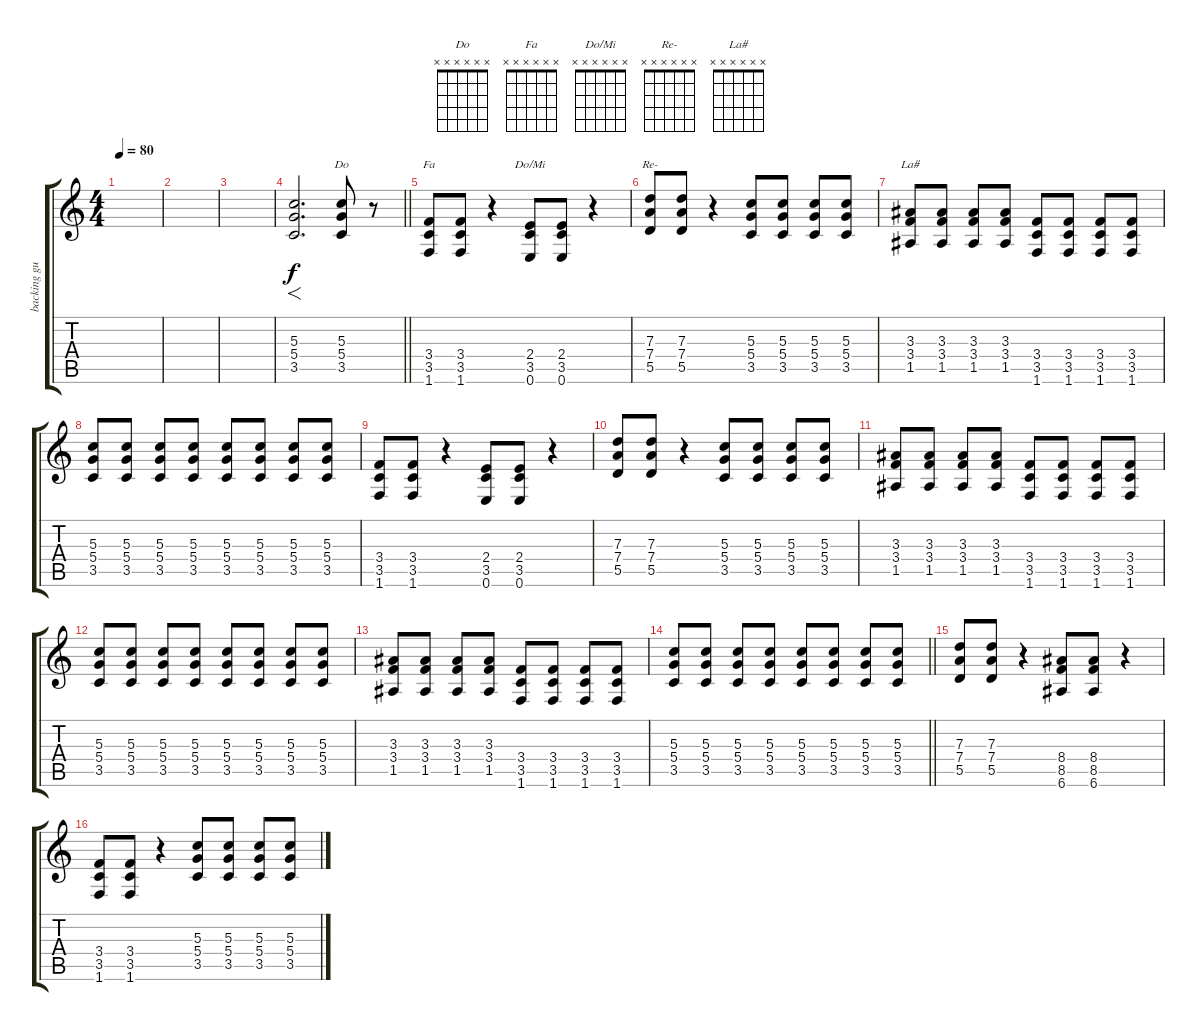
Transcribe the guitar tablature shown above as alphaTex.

\track ("backing guitar" "backing gu") {instrument distortionguitar}
\staff {score tabs}
\tuning (E4 B3 G3 D3 A2 E2) {hide}
\chord ("Do" x x x x x x)
\chord ("Fa" x x x x x x)
\chord ("Do/Mi" x x x x x x)
\chord ("Re-" x x x x x x)
\chord ("La#" x x x x x x)
\ts (4 4)
\tempo 80
\clef g2
\ks c
|
|
|
\barLineRight lightlight
(5.3 5.4 3.5).2{f d} (5.3 5.4 3.5).8{ch "Do"} r.8 |
\section ("" "")
(3.4 3.5 1.6).8{ch "Fa"} (3.4 3.5 1.6).8 r.4 (2.4 3.5 0.6).8{ch "Do/Mi"} (2.4 3.5 0.6).8 r.4 |
(7.3 7.4 5.5).8{ch "Re-"} (7.3 7.4 5.5).8 r.4 (5.3 5.4 3.5).8 (5.3 5.4 3.5).8 (5.3 5.4 3.5).8 (5.3 5.4 3.5).8 |
(3.3 3.4 1.5).8{ch "La#"} (3.3 3.4 1.5).8 (3.3 3.4 1.5).8 (3.3 3.4 1.5).8 (3.4 3.5 1.6).8 (3.4 3.5 1.6).8 (3.4 3.5 1.6).8 (3.4 3.5 1.6).8 |
(5.3 5.4 3.5).8 (5.3 5.4 3.5).8 (5.3 5.4 3.5).8 (5.3 5.4 3.5).8 (5.3 5.4 3.5).8 (5.3 5.4 3.5).8 (5.3 5.4 3.5).8 (5.3 5.4 3.5).8 |
(3.4 3.5 1.6).8 (3.4 3.5 1.6).8 r.4 (2.4 3.5 0.6).8 (2.4 3.5 0.6).8 r.4 |
(7.3 7.4 5.5).8 (7.3 7.4 5.5).8 r.4 (5.3 5.4 3.5).8 (5.3 5.4 3.5).8 (5.3 5.4 3.5).8 (5.3 5.4 3.5).8 |
(3.3 3.4 1.5).8 (3.3 3.4 1.5).8 (3.3 3.4 1.5).8 (3.3 3.4 1.5).8 (3.4 3.5 1.6).8 (3.4 3.5 1.6).8 (3.4 3.5 1.6).8 (3.4 3.5 1.6).8 |
(5.3 5.4 3.5).8 (5.3 5.4 3.5).8 (5.3 5.4 3.5).8 (5.3 5.4 3.5).8 (5.3 5.4 3.5).8 (5.3 5.4 3.5).8 (5.3 5.4 3.5).8 (5.3 5.4 3.5).8 |
(3.3 3.4 1.5).8 (3.3 3.4 1.5).8 (3.3 3.4 1.5).8 (3.3 3.4 1.5).8 (3.4 3.5 1.6).8 (3.4 3.5 1.6).8 (3.4 3.5 1.6).8 (3.4 3.5 1.6).8 |
\barLineRight lightlight
(5.3 5.4 3.5).8 (5.3 5.4 3.5).8 (5.3 5.4 3.5).8 (5.3 5.4 3.5).8 (5.3 5.4 3.5).8 (5.3 5.4 3.5).8 (5.3 5.4 3.5).8 (5.3 5.4 3.5).8 |
\section ("" "")
(7.3 7.4 5.5).8 (7.3 7.4 5.5).8 r.4 (8.4 8.5 6.6).8 (8.4 8.5 6.6).8 r.4 |
(3.4 3.5 1.6).8 (3.4 3.5 1.6).8 r.4 (5.3 5.4 3.5).8 (5.3 5.4 3.5).8 (5.3 5.4 3.5).8 (5.3 5.4 3.5).8
